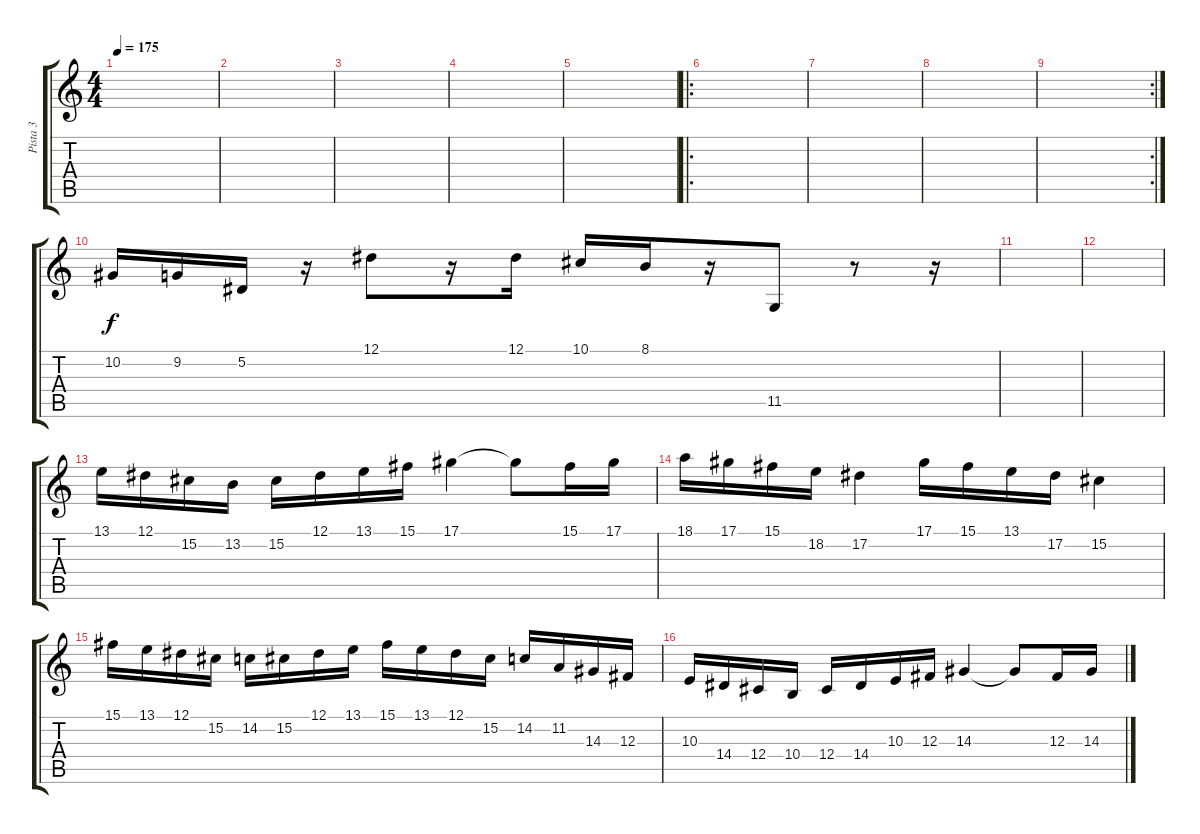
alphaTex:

\track ("Pista 3" "Pista 3") {instrument harpsichord}
\staff {score tabs}
\tuning (Eb4 Bb3 Gb3 Db3 Ab2 Eb2) {hide}
\ts (4 4)
\tempo 175
\clef g2
\ks c
|
|
|
|
|
\ro
|
|
|
\rc 2
|
10.2.16 9.2.16 5.2.16 r.16 12.1.8 r.16 12.1.16 10.1.16 8.1.16 r.16 11.5.8 r.8 r.16 |
|
|
13.1.16 12.1.16 15.2.16 13.2.16 15.2.16 12.1.16 13.1.16 15.1.16 17.1.4 17.1{t}.8 15.1.16 17.1.16 |
18.1.16 17.1.16 15.1.16 18.2.16 17.2.4 17.1.16 15.1.16 13.1.16 17.2.16 15.2.4 |
15.1.16 13.1.16 12.1.16 15.2.16 14.2.16 15.2.16 12.1.16 13.1.16 15.1.16 13.1.16 12.1.16 15.2.16 14.2.16 11.2.16 14.3.16 12.3.16 |
10.3.16 14.4.16 12.4.16 10.4.16 12.4.16 14.4.16 10.3.16 12.3.16 14.3.4 14.3{t}.8 12.3.16 14.3.16
